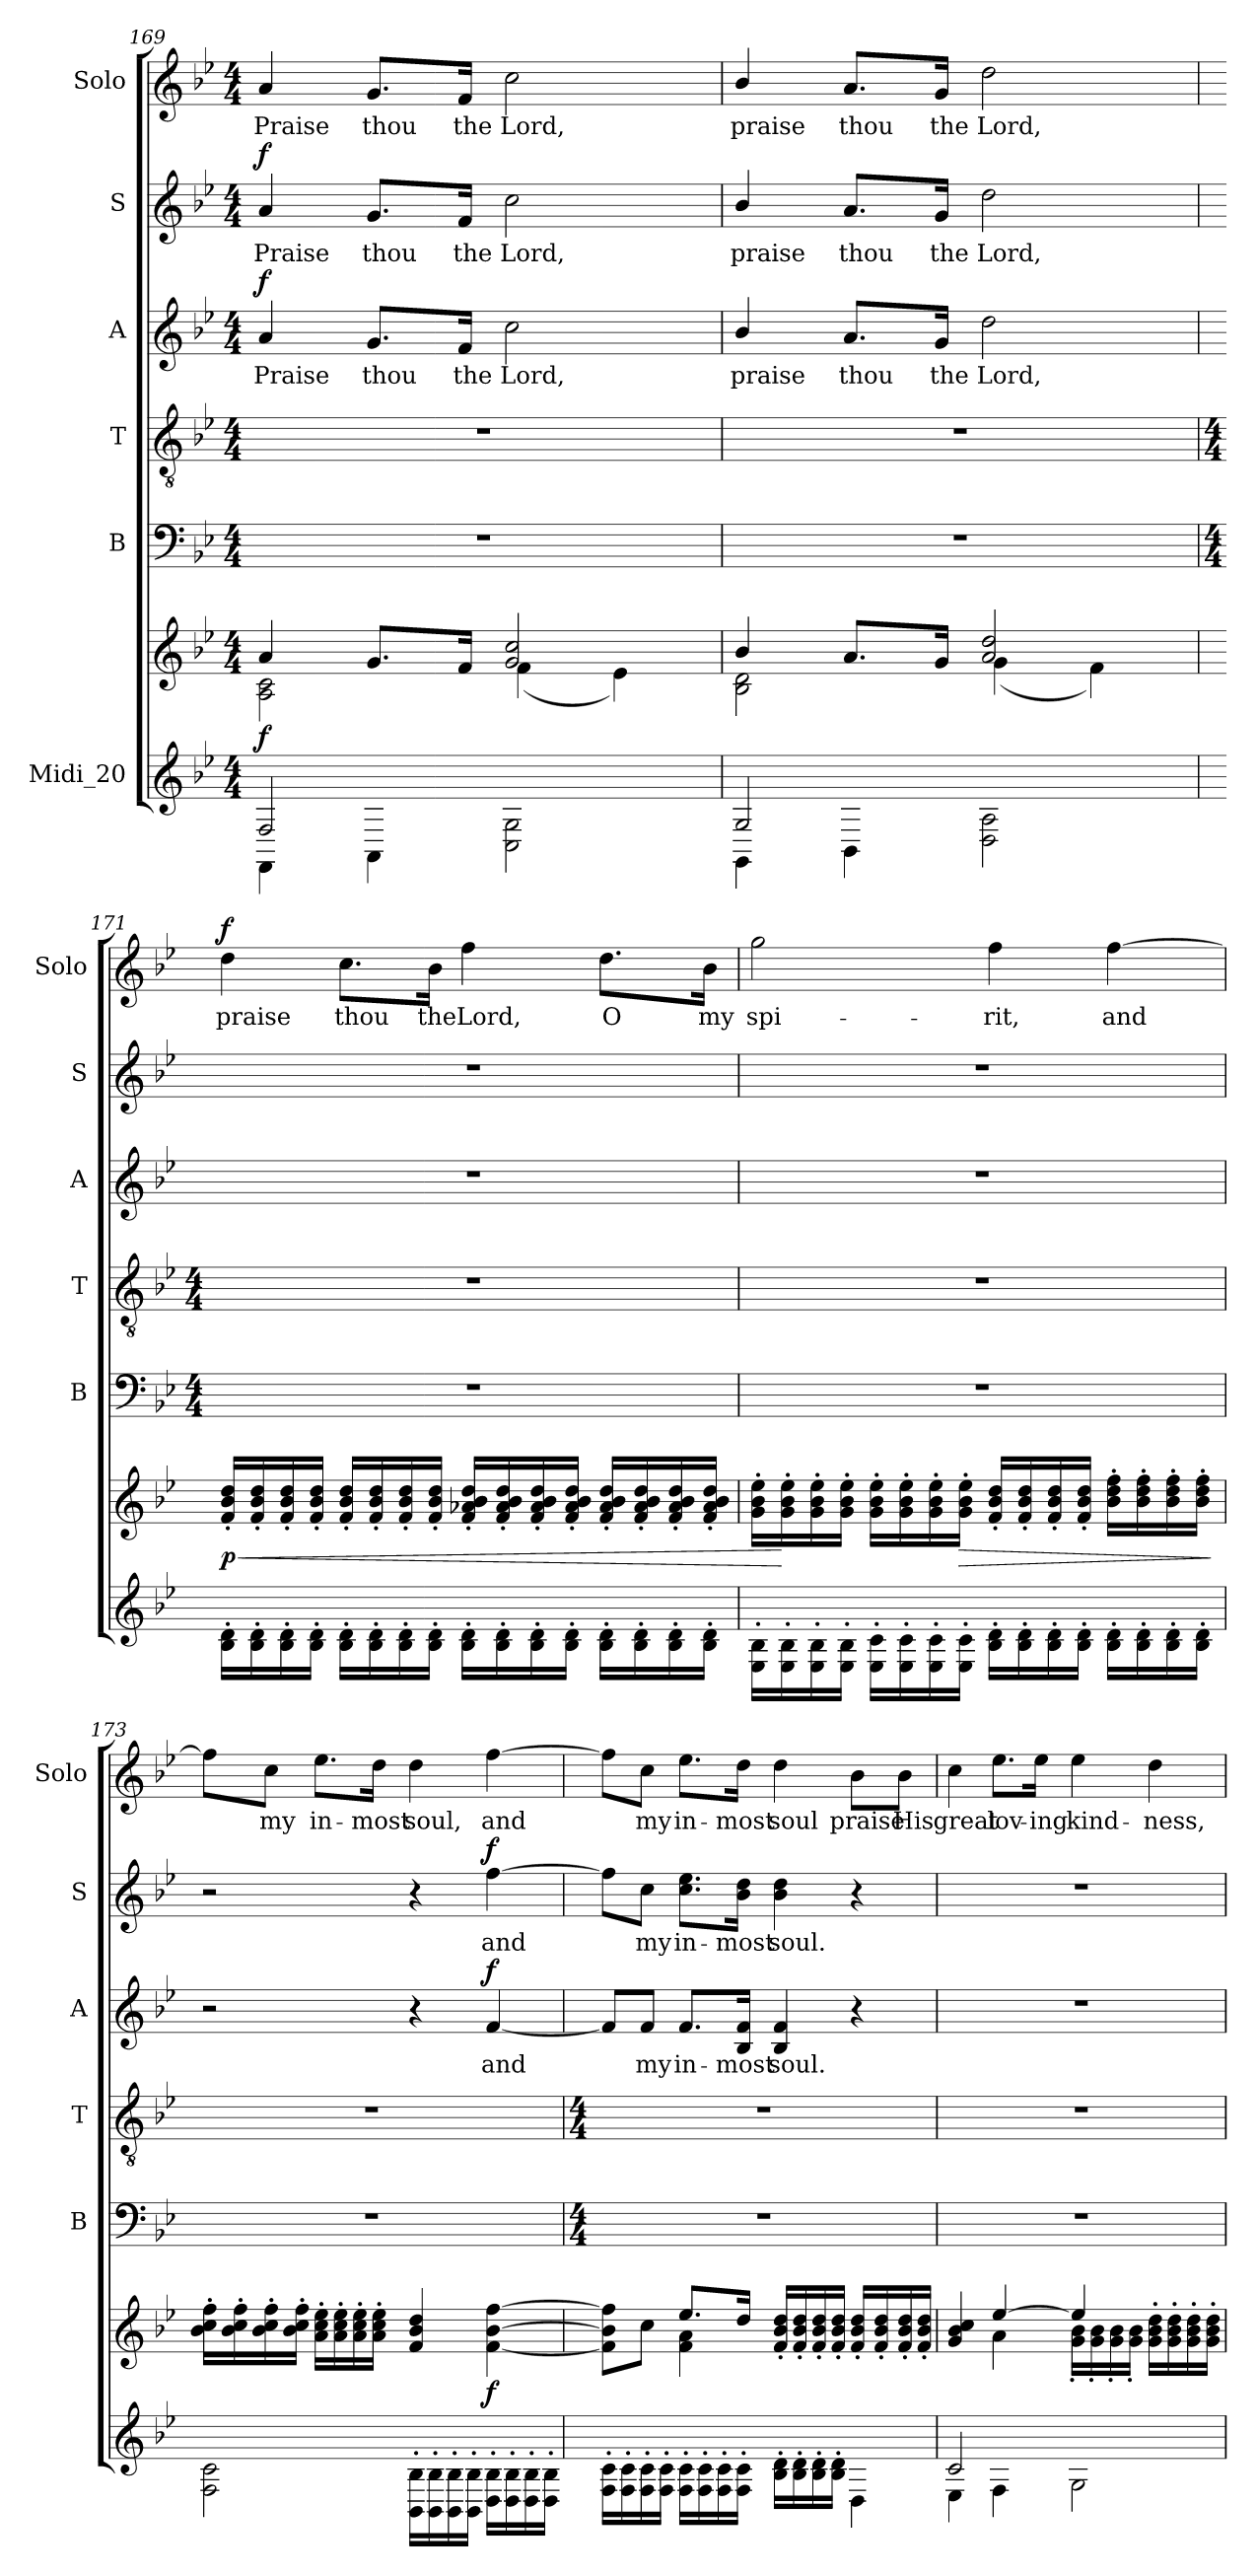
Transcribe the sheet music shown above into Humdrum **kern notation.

**kern	**kern	**dynam	**kern	**kern	**kern	**text	**dynam	**kern	**text	**dynam	**kern	**text	**dynam
*part6	*part6	*part6	*part5	*part4	*part3	*part3	*part3	*part2	*part2	*part2	*part1	*part1	*part1
*staff7	*staff6	*staff6/7	*staff5	*staff4	*staff3	*staff3	*staff3	*staff2	*staff2	*staff2	*staff1	*staff1	*staff1
*I"Midi_20	*	*	*I"B	*I"T	*I"A	*	*	*I"S	*	*	*I"Solo	*	*
*	*	*	*I'B	*I'T	*I'A	*	*	*I'S	*	*	*I'Solo	*	*
*clefG2	*clefG2	*	*clefF4	*clefGv2	*clefG2	*	*	*clefG2	*	*	*clefG2	*	*
*k[b-e-]	*k[b-e-]	*	*k[b-e-]	*k[b-e-]	*k[b-e-]	*	*	*k[b-e-]	*	*	*k[b-e-]	*	*
*B-:	*B-:	*	*B-:	*B-:	*B-:	*	*	*B-:	*	*	*B-:	*	*
*M4/4	*M4/4	*	*M4/4	*M4/4	*M4/4	*	*	*M4/4	*	*	*M4/4	*	*
=169	=169	=169	=169	=169	=169	=169	=169	=169	=169	=169	=169	=169	=169
*^	*^	*	*	*	*	*	*	*	*	*	*	*	*
!	!	!	!	!LO:DY:b	!	!	!	!LO:LY:b	!LO:DY:b	!	!LO:LY:b	!LO:DY:b	!	!LO:LY:b	!
*	*	*	*	*	*	*	*	*	*	*^	*	*	*	*	*
2F/	4FF\	4a/	2A\ 2c\	f	1r	1r	4a/	Praise	f	4a/	1ryy	Praise	f	4a/	Praise	.
!	!	!	!	!	!	!	!	!LO:LY:b	!	!	!	!LO:LY:b	!	!	!LO:LY:b	!
.	4AA\	8.g/L	.	.	.	.	8.g/L	thou	.	8.g/L	.	thou	.	8.g/L	thou	.
!	!	!	!	!	!	!	!	!LO:LY:b	!	!	!	!LO:LY:b	!	!	!LO:LY:b	!
.	.	16f/Jk	.	.	.	.	16f/Jk	the	.	16f/Jk	.	the	.	16f/Jk	the	.
!	!	!	!	!	!	!	!	!LO:LY:b	!	!	!	!LO:LY:b	!	!	!LO:LY:b	!
2C\ 2G\	2ryy	2g/ 2cc/	(<4f\	.	.	.	2cc\	Lord,	.	2cc\	.	Lord,	.	2cc\	Lord,	.
.	.	.	4e-i\)	.	.	.	.	.	.	.	.	.	.	.	.	.
=170	=170	=170	=170	=170	=170	=170	=170	=170	=170	=170	=170	=170	=170	=170	=170	=170
!	!	!	!	!	!	!	!	!LO:LY:b	!	!	!	!LO:LY:b	!	!	!LO:LY:b	!
2G/	4GG\	4b-/	2B-\ 2d\	.	1r	1r	4b-/	praise	.	4b-/	1ryy	praise	.	4b-/	praise	.
!	!	!	!	!	!	!	!	!LO:LY:b	!	!	!	!LO:LY:b	!	!	!LO:LY:b	!
.	4BB-\	8.a/L	.	.	.	.	8.a/L	thou	.	8.a/L	.	thou	.	8.a/L	thou	.
!	!	!	!	!	!	!	!	!LO:LY:b	!	!	!	!LO:LY:b	!	!	!LO:LY:b	!
.	.	16g/Jk	.	.	.	.	16g/Jk	the	.	16g/Jk	.	the	.	16g/Jk	the	.
!	!	!	!	!	!	!	!	!LO:LY:b	!	!	!	!LO:LY:b	!	!	!LO:LY:b	!
2D\ 2A\	2ryy	2a/ 2dd/	(<4g\	.	.	.	2dd\	Lord,	.	2dd\	.	Lord,	.	2dd\	Lord,	.
.	.	.	4f\)	.	.	.	.	.	.	.	.	.	.	.	.	.
*v	*v	*	*	*	*	*	*	*	*	*v	*v	*	*	*	*	*
*	*v	*v	*	*	*	*	*	*	*	*	*	*	*	*
!!LO:LB:g=z
=171	=171	=171	=171	=171	=171	=171	=171	=171	=171	=171	=171	=171	=171
*	*	*	*M4/4	*M4/4	*	*	*	*	*	*	*	*	*
*	*^	*	*	*	*	*	*	*	*	*	*	*	*
!	!	!	!LO:HP:b	!	!	!	!	!	!	!	!	!	!LO:LY:b	!
!	!	!	!LO:DY:n=1:b	!	!	!	!	!	!	!	!	!	!	!LO:DY:b
*	*v	*v	*	*	*	*	*	*	*	*	*	*	*	*
16B-\' 16d\'LL	16f/' 16b-/' 16dd/'LL	< p	1r	1r	1r	.	.	1r	.	.	4dd\	praise	f
16B-\' 16d\'	16f/' 16b-/' 16dd/'	.	.	.	.	.	.	.	.	.	.	.	.
16B-\' 16d\'	16f/' 16b-/' 16dd/'	.	.	.	.	.	.	.	.	.	.	.	.
16B-\' 16d\'JJ	16f/' 16b-/' 16dd/'JJ	.	.	.	.	.	.	.	.	.	.	.	.
!	!	!	!	!	!	!	!	!	!	!	!	!LO:LY:b	!
16B-\' 16d\'LL	16f/' 16b-/' 16dd/'LL	.	.	.	.	.	.	.	.	.	8.cc\L	thou	.
16B-\' 16d\'	16f/' 16b-/' 16dd/'	.	.	.	.	.	.	.	.	.	.	.	.
16B-\' 16d\'	16f/' 16b-/' 16dd/'	.	.	.	.	.	.	.	.	.	.	.	.
!	!	!	!	!	!	!	!	!	!	!	!	!LO:LY:b	!
16B-\' 16d\'JJ	16f/' 16b-/' 16dd/'JJ	.	.	.	.	.	.	.	.	.	16b-\Jk	the	.
!	!	!	!	!	!	!	!	!	!	!	!	!LO:LY:b	!
16B-\' 16d\'LL	16f/' 16a-X/' 16b-/' 16dd/'LL	.	.	.	.	.	.	.	.	.	4ff\	Lord,	.
16B-\' 16d\'	16f/' 16a-/' 16b-/' 16dd/'	.	.	.	.	.	.	.	.	.	.	.	.
16B-\' 16d\'	16f/' 16a-/' 16b-/' 16dd/'	.	.	.	.	.	.	.	.	.	.	.	.
16B-\' 16d\'JJ	16f/' 16a-/' 16b-/' 16dd/'JJ	.	.	.	.	.	.	.	.	.	.	.	.
!	!	!	!	!	!	!	!	!	!	!	!	!LO:LY:b	!
16B-\' 16d\'LL	16f/' 16a-/' 16b-/' 16dd/'LL	.	.	.	.	.	.	.	.	.	8.dd\L	O	.
16B-\' 16d\'	16f/' 16a-/' 16b-/' 16dd/'	.	.	.	.	.	.	.	.	.	.	.	.
16B-\' 16d\'	16f/' 16a-/' 16b-/' 16dd/'	.	.	.	.	.	.	.	.	.	.	.	.
!	!	!	!	!	!	!	!	!	!	!	!	!LO:LY:b	!
16B-\' 16d\'JJ	16f/' 16a-/' 16b-/' 16dd/'JJ	.	.	.	.	.	.	.	.	.	16b-\Jk	my	.
=172	=172	=172	=172	=172	=172	=172	=172	=172	=172	=172	=172	=172	=172
!	!	!	!	!	!	!	!	!	!	!	!	!LO:LY:b	!
16E-\' 16B-\'LL	16g\' 16b-\' 16ee-\'LL	.	1r	1r	1r	.	.	1r	.	.	2gg\	spi-	.
16E-\' 16B-\'	16g\' 16b-\' 16ee-\'	[	.	.	.	.	.	.	.	.	.	.	.
16E-\' 16B-\'	16g\' 16b-\' 16ee-\'	.	.	.	.	.	.	.	.	.	.	.	.
16E-\' 16B-\'JJ	16g\' 16b-\' 16ee-\'JJ	.	.	.	.	.	.	.	.	.	.	.	.
16E-\' 16c\'LL	16g\' 16b-\' 16ee-\'LL	.	.	.	.	.	.	.	.	.	.	.	.
16E-\' 16c\'	16g\' 16b-\' 16ee-\'	.	.	.	.	.	.	.	.	.	.	.	.
16E-\' 16c\'	16g\' 16b-\' 16ee-\'	.	.	.	.	.	.	.	.	.	.	.	.
!	!	!LO:HP:b	!	!	!	!	!	!	!	!	!	!	!
16E-\' 16c\'JJ	16g\' 16b-\' 16ee-\'JJ	>	.	.	.	.	.	.	.	.	.	.	.
!	!	!	!	!	!	!	!	!	!	!	!	!LO:LY:b	!
16B-\' 16d\'LL	16f/' 16b-/' 16dd/'LL	.	.	.	.	.	.	.	.	.	4ff\	-rit,	.
16B-\' 16d\'	16f/' 16b-/' 16dd/'	.	.	.	.	.	.	.	.	.	.	.	.
16B-\' 16d\'	16f/' 16b-/' 16dd/'	.	.	.	.	.	.	.	.	.	.	.	.
16B-\' 16d\'JJ	16f/' 16b-/' 16dd/'JJ	.	.	.	.	.	.	.	.	.	.	.	.
!	!	!	!	!	!	!	!	!	!	!	!	!LO:LY:b	!
16B-\' 16d\'LL	16b-\' 16dd\' 16ff\'LL	.	.	.	.	.	.	.	.	.	[4ff\	and	.
16B-\' 16d\'	16b-\' 16dd\' 16ff\'	.	.	.	.	.	.	.	.	.	.	.	.
16B-\' 16d\'	16b-\' 16dd\' 16ff\'	.	.	.	.	.	.	.	.	.	.	.	.
16B-\' 16d\'JJ	16b-\' 16dd\' 16ff\'JJ	.	.	.	.	.	.	.	.	.	.	.	.
.	.	]	.	.	.	.	.	.	.	.	.	.	.
!!LO:PB:g=z
=173	=173	=173	=173	=173	=173	=173	=173	=173	=173	=173	=173	=173	=173
2F\ 2c\	16b-\' 16cc\' 16ff\'LL	.	1r	1r	2r	.	.	2r	.	.	8ff\L]	.	.
.	16b-\' 16cc\' 16ff\'	.	.	.	.	.	.	.	.	.	.	.	.
!	!	!	!	!	!	!	!	!	!	!	!	!LO:LY:b	!
.	16b-\' 16cc\' 16ff\'	.	.	.	.	.	.	.	.	.	8cc\J	my	.
.	16b-\' 16cc\' 16ff\'JJ	.	.	.	.	.	.	.	.	.	.	.	.
!	!	!	!	!	!	!	!	!	!	!	!	!LO:LY:b	!
.	16a\' 16cc\' 16ee-\'LL	.	.	.	.	.	.	.	.	.	8.ee-\L	in-	.
.	16a\' 16cc\' 16ee-\'	.	.	.	.	.	.	.	.	.	.	.	.
.	16a\' 16cc\' 16ee-\'	.	.	.	.	.	.	.	.	.	.	.	.
!	!	!	!	!	!	!	!	!	!	!	!	!LO:LY:b	!
.	16a\' 16cc\' 16ee-\'JJ	.	.	.	.	.	.	.	.	.	16dd\Jk	-most	.
!	!	!	!	!	!	!	!	!	!	!	!	!LO:LY:b	!
16BB-\' 16B-\'LL	4f/ 4b-/ 4dd/	.	.	.	4r	.	.	4r	.	.	4dd\	soul,	.
16BB-\' 16B-\'	.	.	.	.	.	.	.	.	.	.	.	.	.
16BB-\' 16B-\'	.	.	.	.	.	.	.	.	.	.	.	.	.
16BB-\' 16B-\'JJ	.	.	.	.	.	.	.	.	.	.	.	.	.
!	!	!LO:DY:b	!	!	!	!LO:LY:b	!LO:DY:b	!	!LO:LY:b	!LO:DY:b	!	!LO:LY:b	!
16D\' 16B-\'LL	[4f\ [4b-\ [4ff\	f	.	.	[4f/	and	f	[4ff\	and	f	[4ff\	and	.
16D\' 16B-\'	.	.	.	.	.	.	.	.	.	.	.	.	.
16D\' 16B-\'	.	.	.	.	.	.	.	.	.	.	.	.	.
16D\' 16B-\'JJ	.	.	.	.	.	.	.	.	.	.	.	.	.
!!LO:LB:g=z
=174	=174	=174	=174	=174	=174	=174	=174	=174	=174	=174	=174	=174	=174
*	*	*	*M4/4	*M4/4	*	*	*	*	*	*	*	*	*
*^	*^	*	*	*	*	*	*	*	*	*	*	*	*
16F\' 16c\'LL	2ryy	8f\] 8b-\] 8ff\]L	4ryy	.	1r	1r	8f/L]	.	.	8ff\L]	.	.	8ff\L]	.	.
16F\' 16c\'	.	.	.	.	.	.	.	.	.	.	.	.	.	.	.
!	!	!	!	!	!	!	!	!LO:LY:b	!	!	!LO:LY:b	!	!	!LO:LY:b	!
16F\' 16c\'	.	8cc\J	.	.	.	.	8f/J	my	.	8cc\J	my	.	8cc\J	my	.
16F\' 16c\'JJ	.	.	.	.	.	.	.	.	.	.	.	.	.	.	.
!	!	!	!	!	!	!	!	!LO:LY:b	!	!	!LO:LY:b	!	!	!LO:LY:b	!
16F\' 16c\'LL	.	8.ee-/L	4f\ 4a\	.	.	.	8.f/L	in-	.	8.cc\ 8.ee-\L	in-	.	8.ee-\L	in-	.
16F\' 16c\'	.	.	.	.	.	.	.	.	.	.	.	.	.	.	.
16F\' 16c\'	.	.	.	.	.	.	.	.	.	.	.	.	.	.	.
!	!	!	!	!	!	!	!	!LO:LY:b	!	!	!LO:LY:b	!	!	!LO:LY:b	!
16F\' 16c\'JJ	.	16dd/Jk	.	.	.	.	16B-/ 16f/Jk	-most	.	16b-\ 16dd\Jk	-most	.	16dd\Jk	-most	.
!	!	!	!	!	!	!	!	!LO:LY:b	!	!	!LO:LY:b	!	!	!LO:LY:b	!
16B-\' 16d\'LL	2ryy	16f/' 16b-/' 16dd/'LL	2ryy	.	.	.	4B-/ 4f/	soul.	.	4b-\ 4dd\	soul.	.	4dd\	soul	.
16B-\' 16d\'	.	16f/' 16b-/' 16dd/'	.	.	.	.	.	.	.	.	.	.	.	.	.
16B-\' 16d\'	.	16f/' 16b-/' 16dd/'	.	.	.	.	.	.	.	.	.	.	.	.	.
16B-\' 16d\'JJ	.	16f/' 16b-/' 16dd/'JJ	.	.	.	.	.	.	.	.	.	.	.	.	.
!	!	!	!	!	!	!	!	!	!	!	!	!	!	!LO:LY:b	!
4D\	.	16f/' 16b-/' 16dd/'LL	.	.	.	.	4r	.	.	4r	.	.	8b-\L	praise	.
.	.	16f/' 16b-/' 16dd/'	.	.	.	.	.	.	.	.	.	.	.	.	.
!	!	!	!	!	!	!	!	!	!	!	!	!	!	!LO:LY:b	!
.	.	16f/' 16b-/' 16dd/'	.	.	.	.	.	.	.	.	.	.	8b-\J	His	.
.	.	16f/' 16b-/' 16dd/'JJ	.	.	.	.	.	.	.	.	.	.	.	.	.
=175	=175	=175	=175	=175	=175	=175	=175	=175	=175	=175	=175	=175	=175	=175	=175
!	!	!	!	!	!	!	!	!	!	!	!	!	!	!LO:LY:b	!
2c/	4E-\	4g/ 4b-/ 4cc/	4ryy	.	1r	1r	1r	.	.	1r	.	.	4cc\	great	.
!	!	!	!	!	!	!	!	!	!	!	!	!	!	!LO:LY:b	!
.	4F\	[4ee-/	4a\	.	.	.	.	.	.	.	.	.	8.ee-\L	lov-	.
!	!	!	!	!	!	!	!	!	!	!	!	!	!	!LO:LY:b	!
.	.	.	.	.	.	.	.	.	.	.	.	.	16ee-\Jk	-ing	.
!	!	!	!	!	!	!	!	!	!	!	!	!	!	!LO:LY:b	!
2G\	2ryy	4ee-/]	16g\' 16b-\'LL	.	.	.	.	.	.	.	.	.	4ee-\	kind-	.
.	.	.	16g\' 16b-\'	.	.	.	.	.	.	.	.	.	.	.	.
.	.	.	16g\' 16b-\'	.	.	.	.	.	.	.	.	.	.	.	.
.	.	.	16g\' 16b-\'JJ	.	.	.	.	.	.	.	.	.	.	.	.
!	!	!	!	!	!	!	!	!	!	!	!	!	!	!LO:LY:b	!
.	.	4ryy	16g\' 16b-\' 16dd\'LL	.	.	.	.	.	.	.	.	.	4dd\	-ness,	.
.	.	.	16g\' 16b-\' 16dd\'	.	.	.	.	.	.	.	.	.	.	.	.
.	.	.	16g\' 16b-\' 16dd\'	.	.	.	.	.	.	.	.	.	.	.	.
.	.	.	16g\' 16b-\' 16dd\'JJ	.	.	.	.	.	.	.	.	.	.	.	.
*v	*v	*	*	*	*	*	*	*	*	*	*	*	*	*	*
*	*v	*v	*	*	*	*	*	*	*	*	*	*	*	*
=	=	=	=	=	=	=	=	=	=	=	=	=	=
*-	*-	*-	*-	*-	*-	*-	*-	*-	*-	*-	*-	*-	*-
